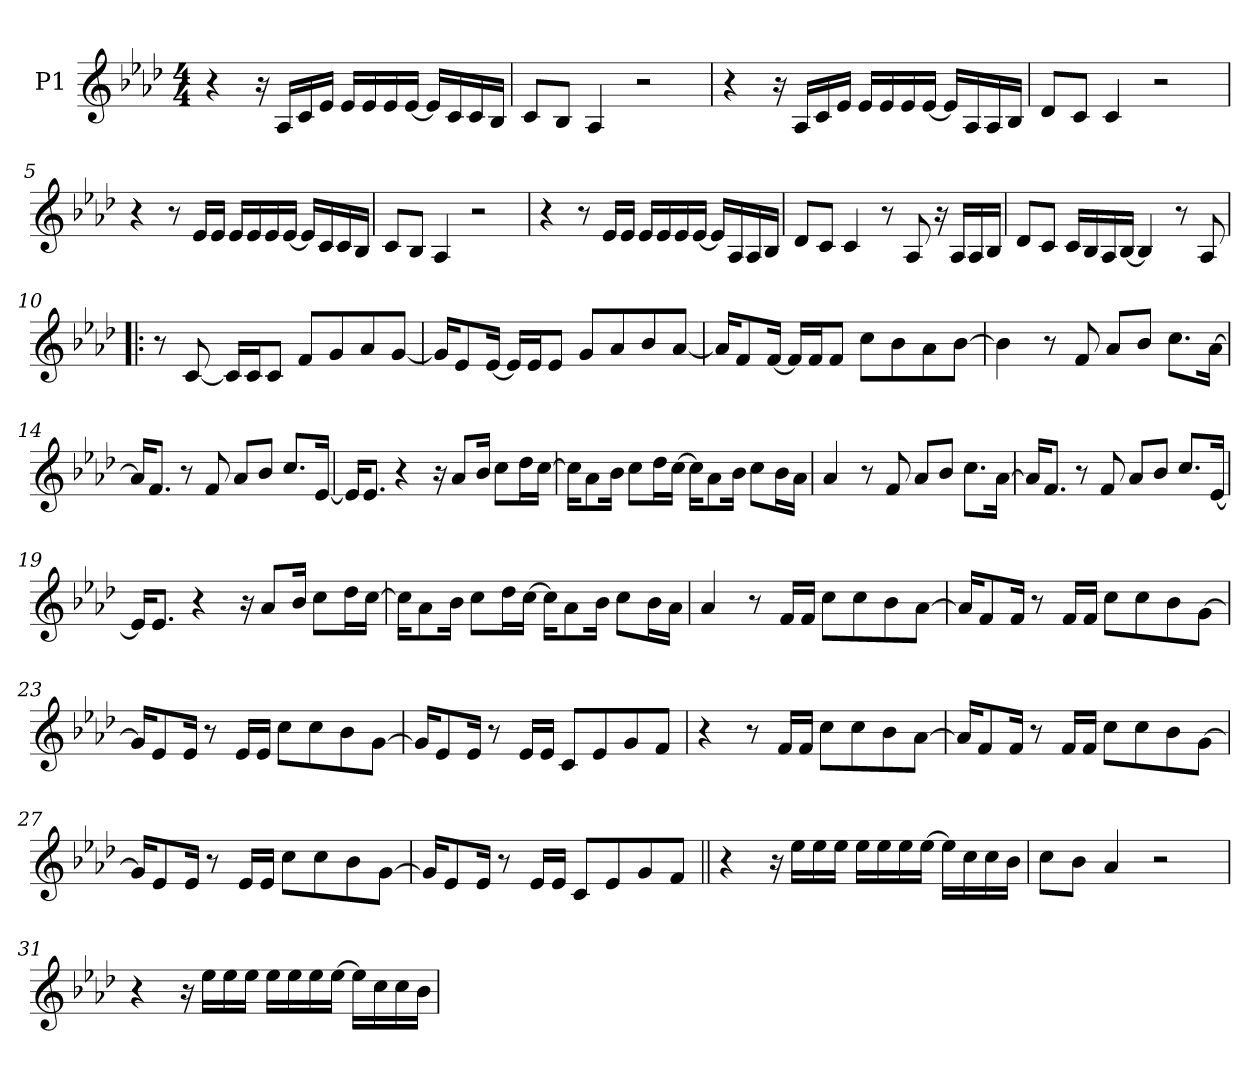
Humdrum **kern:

**kern
*part1
*staff1
*I"P1
*clefG2
*k[b-e-a-d-]
*A-:
*M4/4
*MM95
=1
4r
16r
16A-/LL
16c/
16e-/JJ
16e-/LL
16e-/
16e-/
[<16e-/JJ
16e-/LL]
16c/
16c/
16B-/JJ
=2
8c/L
8B-/J
4A-/
2r
=3
4r
16r
16A-/LL
16c/
16e-/JJ
16e-/LL
16e-/
16e-/
[<16e-/JJ
16e-/LL]
16A-/
16A-/
16B-/JJ
!!LO:LB:g=z
=4
8d-/L
8c/J
4c/
2r
=5
4r
8r
16e-/LL
16e-/JJ
16e-/LL
16e-/
16e-/
[<16e-/JJ
16e-/LL]
16c/
16c/
16B-/JJ
=6
8c/L
8B-/J
4A-/
2r
=7
4r
8r
16e-/LL
16e-/JJ
16e-/LL
16e-/
16e-/
[<16e-/JJ
16e-/LL]
16A-/
16A-/
16B-/JJ
!!LO:LB:g=z
=8
8d-/L
8c/J
4c/
8r
8A-/
16r
16A-/LL
16A-/
16B-/JJ
=9
8d-/L
8c/J
16c/LL
16B-/
16A-/
[<16B-/JJ
4B-/]
8r
8A-/
=10!|:
8r
[<8c/
16c/LL]
16c/J
8c/J
8f/L
8g/
8a-/
[<8g/J
!!LO:LB:g=z
=11
16g/KL]
8e-/
[<16e-/Jk
16e-/LL]
16e-/J
8e-/J
8g/L
8a-/
8b-/
[<8a-/J
=12
16a-/KL]
8f/
[<16f/Jk
16f/LL]
16f/J
8f/J
8cc\L
8b-\
8a-\
[>8b-\J
=13
4b-\]
8r
8f/
8a-/L
8b-/J
8.cc\L
[>16a-\Jk
=14
16a-/KL]
8.f/J
8r
8f/
8a-/L
8b-/J
8.cc/L
[<16e-/Jk
!!LO:LB:g=z
=15
16e-/KL]
8.e-/J
4r
16r
8a-/L
16b-/Jk
8cc\L
16dd-\L
[>16cc\JJ
=16
16cc\KL]
8a-\
16b-\Jk
8cc\L
16dd-\L
[>16cc\JJ
16cc\KL]
8a-\
16b-\Jk
8cc\L
16b-\L
16a-\JJ
=17
4a-/
8r
8f/
8a-/L
8b-/J
8.cc\L
[>16a-\Jk
!!LO:LB:g=z
=18
16a-/KL]
8.f/J
8r
8f/
8a-/L
8b-/J
8.cc/L
[<16e-/Jk
=19
16e-/KL]
8.e-/J
4r
16r
8a-/L
16b-/Jk
8cc\L
16dd-\L
[>16cc\JJ
=20
16cc\KL]
8a-\
16b-\Jk
8cc\L
16dd-\L
[>16cc\JJ
16cc\KL]
8a-\
16b-\Jk
8cc\L
16b-\L
16a-\JJ
!!LO:LB:g=z
=21
4a-/
8r
16f/LL
16f/JJ
8cc\L
8cc\
8b-\
[>8a-\J
=22
16a-/KL]
8f/
16f/Jk
8r
16f/LL
16f/JJ
8cc\L
8cc\
8b-\
[>8g\J
=23
16g/KL]
8e-/
16e-/Jk
8r
16e-/LL
16e-/JJ
8cc\L
8cc\
8b-\
[>8g\J
=24
16g/KL]
8e-/
16e-/Jk
8r
16e-/LL
16e-/JJ
8c/L
8e-/
8g/
8f/J
!!LO:LB:g=z
=25
4r
8r
16f/LL
16f/JJ
8cc\L
8cc\
8b-\
[>8a-\J
=26
16a-/KL]
8f/
16f/Jk
8r
16f/LL
16f/JJ
8cc\L
8cc\
8b-\
[>8g\J
=27
16g/KL]
8e-/
16e-/Jk
8r
16e-/LL
16e-/JJ
8cc\L
8cc\
8b-\
[>8g\J
!!LO:LB:g=z
=28
16g/KL]
8e-/
16e-/Jk
8r
16e-/LL
16e-/JJ
8c/L
8e-/
8g/
8f/J
=29||
4r
16r
16ee-\LL
16ee-\
16ee-\JJ
16ee-\LL
16ee-\
16ee-\
[>16ee-\JJ
16ee-\LL]
16cc\
16cc\
16b-\JJ
=30
8cc\L
8b-\J
4a-/
2r
!!LO:LB:g=z
=31
4r
16r
16ee-\LL
16ee-\
16ee-\JJ
16ee-\LL
16ee-\
16ee-\
[>16ee-\JJ
16ee-\LL]
16cc\
16cc\
16b-\JJ
=
*-
